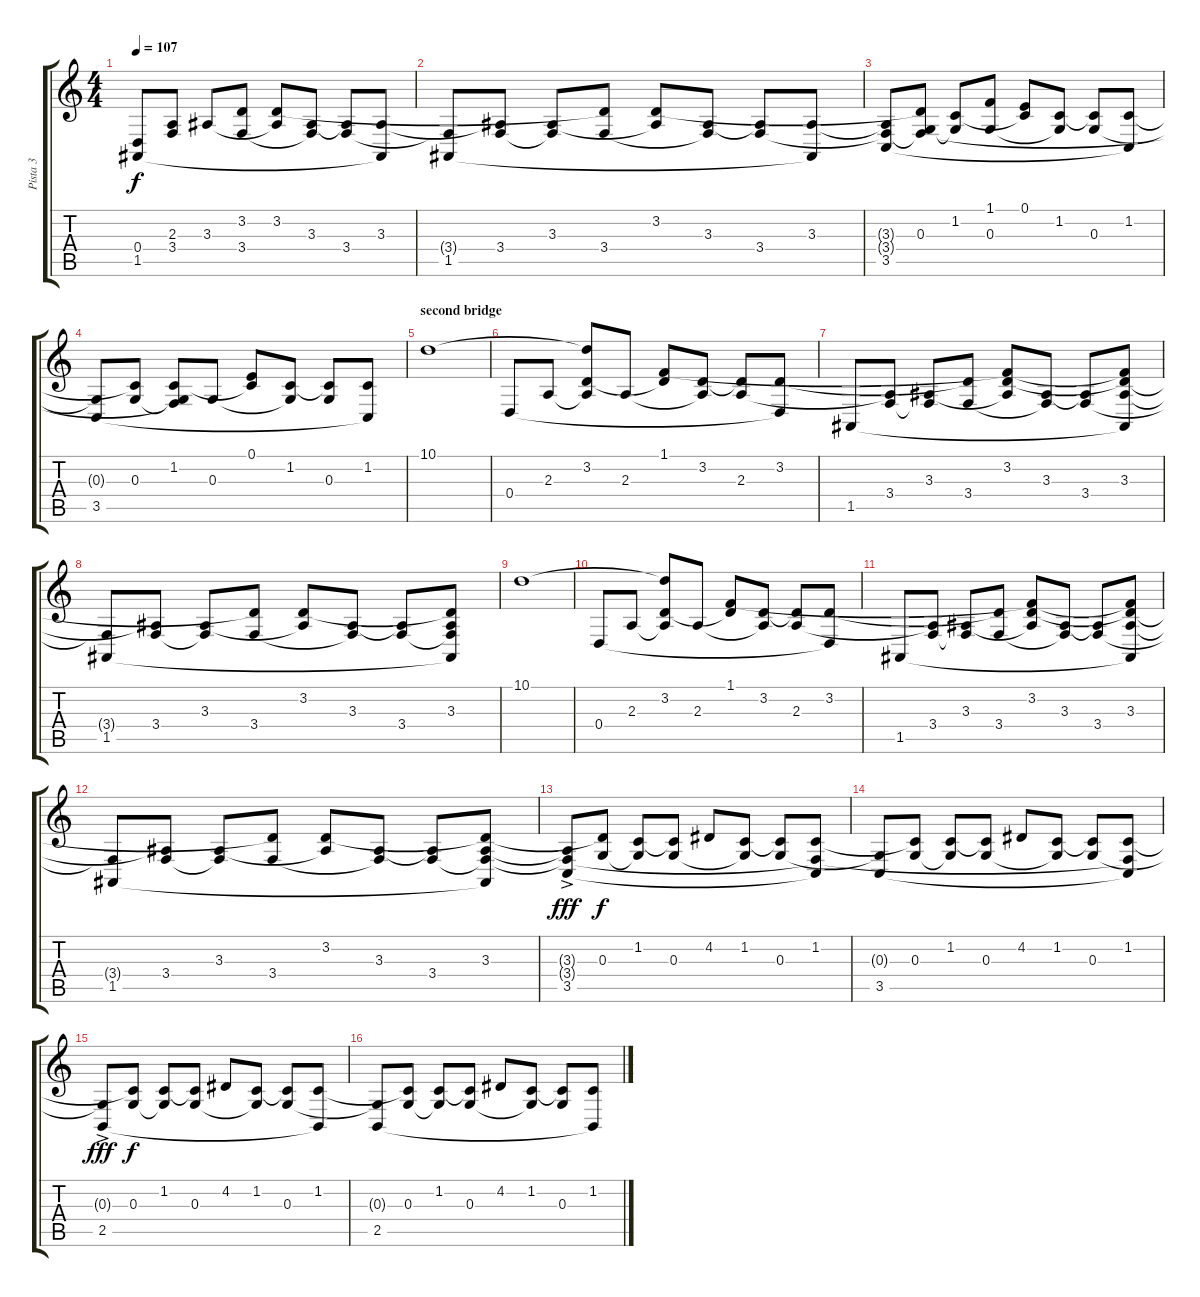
\track ("Pista 3" "Pista 3") {instrument fx1rain}
\staff {score tabs}
\tuning (E4 B3 G3 D3 A2 E2) {hide}
\ts (4 4)
\tempo 107
\clef g2
\ks c
(0.4{t} 1.5).8{dy f} (2.3{t} 3.4).8 3.3.8 (3.2{t} 3.4).8 (3.2 3.3{t}).8 (3.3 3.4{t}).8 (3.3{t} 3.4).8 (3.3 1.5{t}).8 |
(3.4{t} 1.5).8 (3.3{t} 3.4).8 (3.3 3.4{t}).8 (3.2{t} 3.4).8 (3.2 3.3{t}).8 (3.3 3.4{t}).8 (3.3{t} 3.4).8 (3.3 1.5{t}).8 |
(3.3{t} 3.4{t} 3.5).8 (3.2{t} 0.3 3.4{t}).8 (1.2 0.3{t}).8 (1.1{t} 0.3).8 (0.1 1.2{t}).8 (1.2 0.3{t}).8 (1.2{t} 0.3).8 (1.2 3.5{t}).8 |
(0.3{t} 3.5).8 (1.2{t} 0.3).8 (1.2 0.3{t} 3.4{t}).8 0.3.8 (0.1 1.2{t}).8 (1.2 0.3{t}).8 (1.2{t} 0.3).8 (1.2 3.5{t}).8 |
\section ("" "second bridge")
10.1.1 |
0.4.8 2.3.8 (10.1{t} 3.2 2.3{t}).8 2.3.8 (1.1 3.2{t}).8 (3.2 2.3{t}).8 (3.2{t} 2.3).8 (3.2 0.4{t}).8 |
1.5.8 (2.3{t} 3.4).8 (3.3 3.4{t}).8 (3.2{t} 3.4).8 (1.1{t} 3.2 3.3{t}).8 (3.3 3.4{t}).8 (3.3{t} 3.4).8 (1.1{t} 3.2{t} 3.3 1.5{t}).8 |
(3.4{t} 1.5).8 (3.3{t} 3.4).8 (3.3 3.4{t}).8 (3.2{t} 3.4).8 (3.2 3.3{t}).8 (3.3 3.4{t}).8 (3.3{t} 3.4).8 (3.2{t} 3.3 3.4{t} 1.5{t}).8 |
10.1.1 |
0.4.8 2.3.8 (10.1{t} 3.2 2.3{t}).8 2.3.8 (1.1 3.2{t}).8 (3.2 2.3{t}).8 (3.2{t} 2.3).8 (3.2 0.4{t}).8 |
1.5.8 (2.3{t} 3.4).8 (3.3 3.4{t}).8 (3.2{t} 3.4).8 (1.1{t} 3.2 3.3{t}).8 (3.3 3.4{t}).8 (3.3{t} 3.4).8 (1.1{t} 3.2{t} 3.3 1.5{t}).8 |
(3.4{t} 1.5).8 (3.3{t} 3.4).8 (3.3 3.4{t}).8 (3.2{t} 3.4).8 (3.2 3.3{t}).8 (3.3 3.4{t}).8 (3.3{t} 3.4).8 (3.2{t} 3.3 3.4{t} 1.5{t}).8 |
(3.3{t} 3.4{t} 3.5{ac}).8{dy fff} (3.2{t} 0.3).8{dy f} (1.2 0.3{t}).8 (1.2{t} 0.3).8 4.2.8 (1.2 0.3{t}).8 (1.2{t} 0.3).8 (1.2 3.4{t} 3.5{t}).8 |
(0.3{t} 3.5).8 (1.2{t} 0.3).8 (1.2 0.3{t}).8 (1.2{t} 0.3).8 4.2.8 (1.2 0.3{t}).8 (1.2{t} 0.3).8 (1.2 3.4{t} 3.5{t}).8 |
(0.3{t} 2.5{ac}).8{dy fff} (1.2{t} 0.3).8{dy f} (1.2 0.3{t}).8 (1.2{t} 0.3).8 4.2.8 (1.2 0.3{t}).8 (1.2{t} 0.3).8 (1.2 2.5{t}).8 |
(0.3{t} 2.5).8 (1.2{t} 0.3).8 (1.2 0.3{t}).8 (1.2{t} 0.3).8 4.2.8 (1.2 0.3{t}).8 (1.2{t} 0.3).8 (1.2 2.5{t}).8
